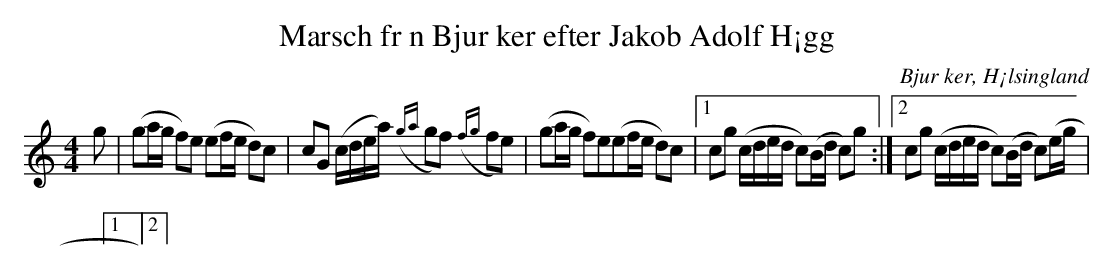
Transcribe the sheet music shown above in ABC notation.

X:1
T: Marsch fr n Bjur ker efter Jakob Adolf H¡gg
O: Bjur ker, H¡lsingland
M: 4/4
L: 1/16
K: C
g2|(g2ag f2)e2 (e2fe d2)c2|c2G2 (cdea) ({ga}g2f2) ({fg}f2e2)|(g2ag f2)e2(e2fe d2)c2|1 c2g2 (cded c2)(Bd c2)g2:|2 c2g2 (cded c2)(Bd c2)(eg|
|:|||:|1|2|
